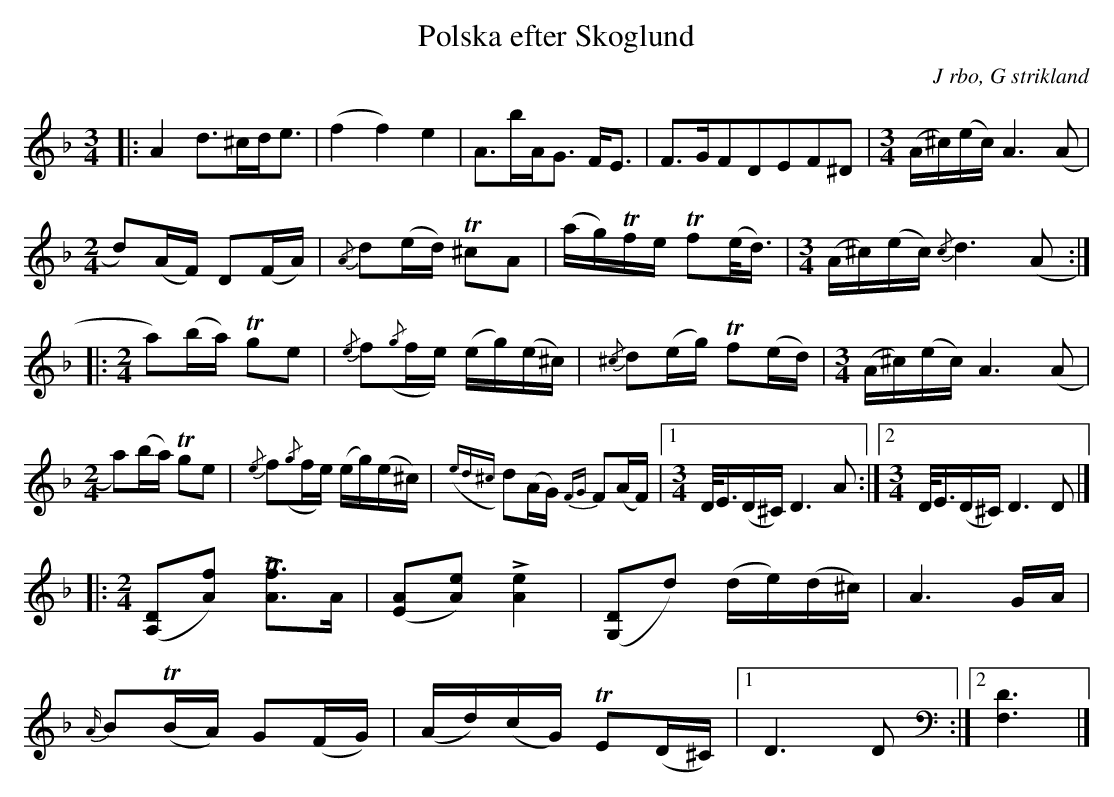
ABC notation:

X:1
T: Polska efter Skoglund
O: J rbo, G strikland
M: 3/4
L: 1/16
K: Dm
|:A4d2>^c2d2<e2 | (f4f4) e4| A2>b2A2<G2 F2<E2|F2>G2F2D2E2F2^D2 |[M:3/4] (A^c)(ec) A6 (A2 |
[M:2/4] d2)(AF) D2(FA) |{/A}d2(ed)  T^c2A2 |(ag)Tfe  Tf2(e<d) |[M:3/4] (A^c)(ec) {/c}d4>(A4:|
|:[M:2/4]a2)(ba) Tg2e2 | {/e}f2({/g}fe) (eg)(e^c) | {/^c}d2(eg) Tf2(ed) |[M:3/4] (A^c)(ec) A6 (A2|
[M:2/4] a2)(ba)  Tg2e2| {/e}f2({/g}fe) (eg)(e^c)| ({ed^c}d2)(AG)  {FG}F2(AF)|[1 [M:3/4] D<E(D^C)  D4>A4:|[2[M:3/4] D<E(D^C)  D4>D4|]
|:[M:2/4]([A,2D2][A2f2]) L[A2Tf2]>A2 | ([E2A2][A2e2]) L[A4e4] | ([G,2D2]d2) (de)(d^c) | A6GA |
{A/}B2T(BA) G2(FG) | (Ad)(cG) TE2(D^C) |[1 D4>D4 :|[2 [F,6D6] |]
